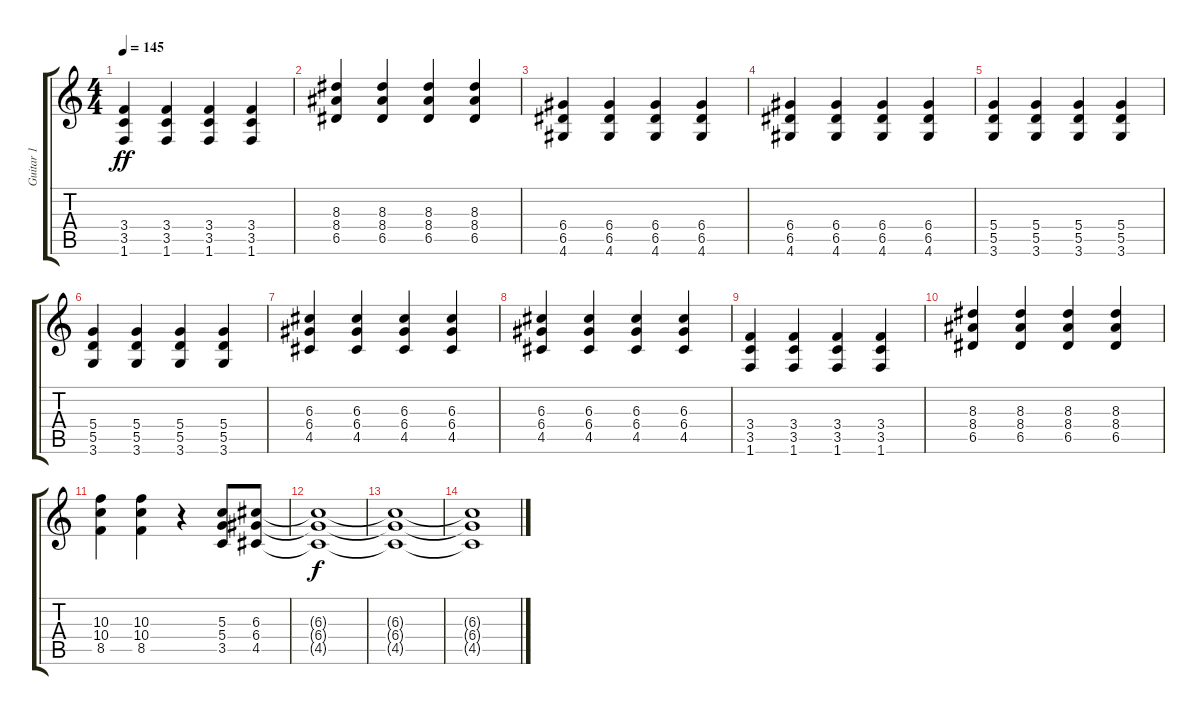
\track ("Guitar 1" "Guitar 1") {instrument distortionguitar}
\staff {score tabs}
\tuning (E4 B3 G3 D3 A2 E2) {hide}
\ts (4 4)
\tempo 145
\clef g2
\ks c
(3.4 3.5 1.6).4{dy ff} (3.4 3.5 1.6).4 (3.4 3.5 1.6).4 (3.4 3.5 1.6).4 |
(8.3 8.4 6.5).4 (8.3 8.4 6.5).4 (8.3 8.4 6.5).4 (8.3 8.4 6.5).4 |
(6.4 6.5 4.6).4 (6.4 6.5 4.6).4 (6.4 6.5 4.6).4 (6.4 6.5 4.6).4 |
(6.4 6.5 4.6).4 (6.4 6.5 4.6).4 (6.4 6.5 4.6).4 (6.4 6.5 4.6).4 |
(5.4 5.5 3.6).4 (5.4 5.5 3.6).4 (5.4 5.5 3.6).4 (5.4 5.5 3.6).4 |
(5.4 5.5 3.6).4 (5.4 5.5 3.6).4 (5.4 5.5 3.6).4 (5.4 5.5 3.6).4 |
(6.3 6.4 4.5).4 (6.3 6.4 4.5).4 (6.3 6.4 4.5).4 (6.3 6.4 4.5).4 |
(6.3 6.4 4.5).4 (6.3 6.4 4.5).4 (6.3 6.4 4.5).4 (6.3 6.4 4.5).4 |
(3.4 3.5 1.6).4 (3.4 3.5 1.6).4 (3.4 3.5 1.6).4 (3.4 3.5 1.6).4 |
(8.3 8.4 6.5).4 (8.3 8.4 6.5).4 (8.3 8.4 6.5).4 (8.3 8.4 6.5).4 |
(10.3 10.4 8.5).4 (10.3 10.4 8.5).4 r.4 (5.3 5.4 3.5).8 (6.3 6.4 4.5).8 |
(6.3{t} 6.4{t} 4.5{t}).1{dy f} |
(6.3{t} 6.4{t} 4.5{t}).1 |
(6.3{t} 6.4{t} 4.5{t}).1
